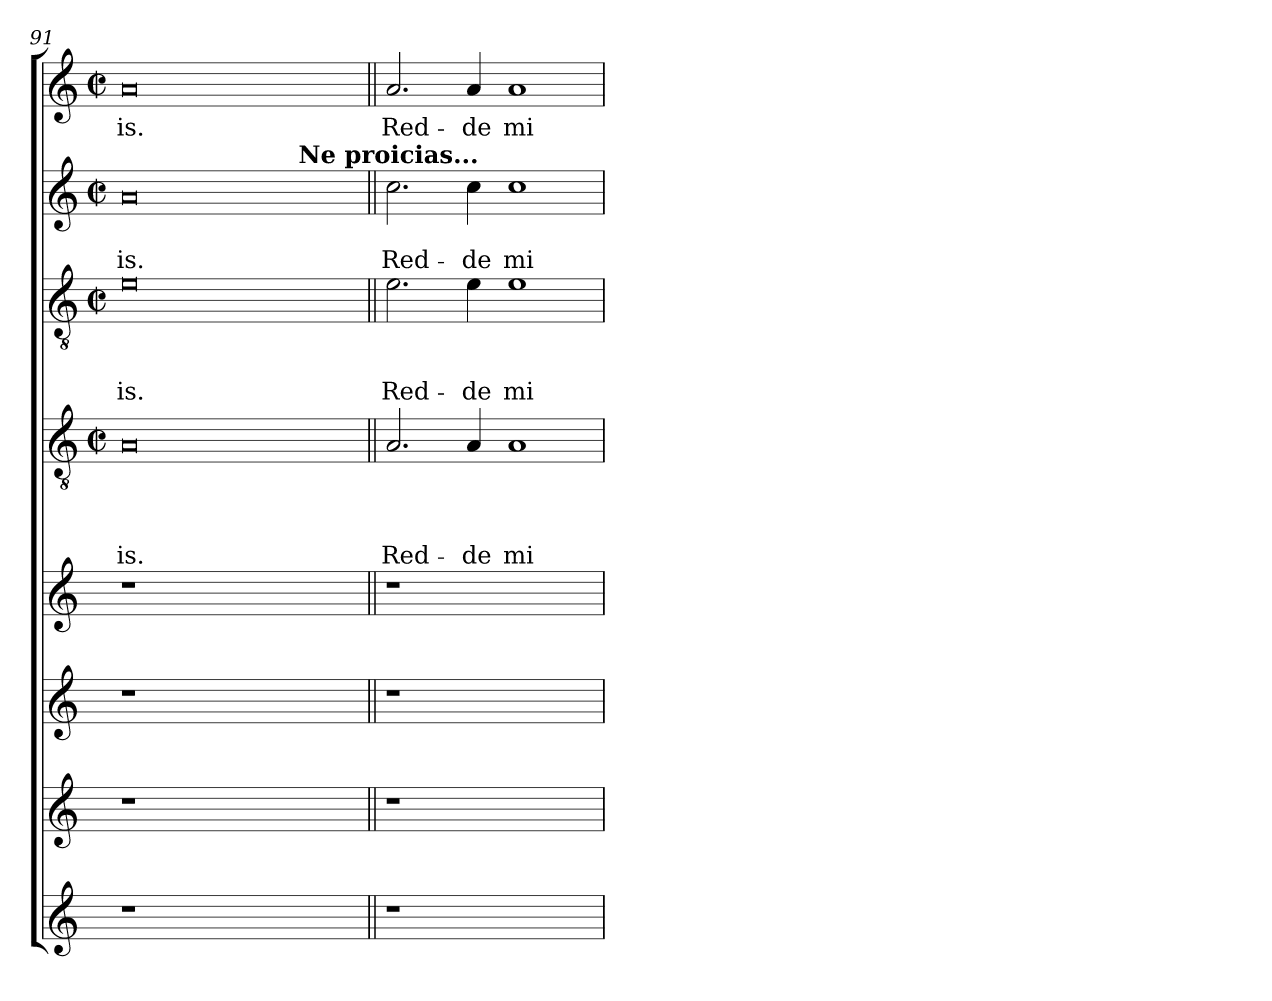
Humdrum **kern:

**kern	**kern	**kern	**kern	**kern	**text	**text	**text	**text	**kern	**text	**text	**text	**kern	**text	**text	**kern	**text
*part8	*part7	*part6	*part5	*part4	*part4	*part4	*part4	*part4	*part3	*part3	*part3	*part3	*part2	*part2	*part2	*part1	*part1
*staff8	*staff7	*staff6	*staff5	*staff4	*staff4	*staff4	*staff4	*staff4	*staff3	*staff3	*staff3	*staff3	*staff2	*staff2	*staff2	*staff1	*staff1
*clefG2	*clefG2	*clefG2	*clefG2	*clefGv2	*	*	*	*	*clefGv2	*	*	*	*clefG2	*	*	*clefG2	*
*k[]	*k[]	*k[]	*k[]	*k[]	*	*	*	*	*k[]	*	*	*	*k[]	*	*	*k[]	*
*C:	*C:	*C:	*C:	*C:	*	*	*	*	*C:	*	*	*	*C:	*	*	*C:	*
*	*	*	*	*M2/2	*	*	*	*	*M2/2	*	*	*	*M2/2	*	*	*M2/2	*
*	*	*	*	*met(c|)	*	*	*	*	*met(c|)	*	*	*	*met(c|)	*	*	*met(c|)	*
=91	=91	=91	=91	=91	=91	=91	=91	=91	=91	=91	=91	=91	=91	=91	=91	=91	=91
!	!	!	!	!	!	!	!	!LO:LY:b:rj	!	!	!	!LO:LY:b:rj	!	!	!LO:LY:b:rj	!	!LO:LY:b:rj
*	*	*	*	*	*	*	*	*	*	*	*	*	*^	*	*	*	*
1r	1r	1r	1r	0A	.	.	.	-is.	0e	.	.	-is.	0a	1ryy	.	-is.	0a	-is.
1ryy	1ryy	1ryy	1ryy	.	.	.	.	.	.	.	.	.	.	4ryy	.	.	.	.
.	.	.	.	.	.	.	.	.	.	.	.	.	.	8...ryy	.	.	.	.
!	!	!	!	!	!	!	!	!	!	!	!	!	!	!LO:TX:a:B:t=Ne proicias...	!	!	!	!
.	.	.	.	.	.	.	.	.	.	.	.	.	.	2ryy	.	.	.	.
.	.	.	.	.	.	.	.	.	.	.	.	.	.	64ryy	.	.	.	.
!!LO:PB:g=z
=92||	=92||	=92||	=92||	=92||	=92||	=92||	=92||	=92||	=92||	=92||	=92||	=92||	=92||	=92||	=92||	=92||	=92||	=92||
!	!	!	!	!	!	!	!	!LO:LY:b	!	!	!	!LO:LY:b	!	!	!	!LO:LY:b	!	!LO:LY:b
*	*	*	*	*	*	*	*	*	*	*	*	*	*v	*v	*	*	*	*
1r	1r	1r	1r	2.A/	.	.	.	Red-	2.e\	.	.	Red-	2.cc\	.	Red-	2.a/	Red-
!	!	!	!	!	!	!	!	!LO:LY:b	!	!	!	!LO:LY:b	!	!	!LO:LY:b	!	!LO:LY:b
.	.	.	.	4A/	.	.	.	-de	4e\	.	.	-de	4cc\	.	-de	4a/	-de
!	!	!	!	!	!	!	!	!LO:LY:b	!	!	!	!LO:LY:b	!	!	!LO:LY:b	!	!LO:LY:b
1ryy	1ryy	1ryy	1ryy	1A	.	.	.	mi-	1e	.	.	mi-	1cc	.	mi-	1a	mi-
=	=	=	=	=	=	=	=	=	=	=	=	=	=	=	=	=	=
*-	*-	*-	*-	*-	*-	*-	*-	*-	*-	*-	*-	*-	*-	*-	*-	*-	*-
